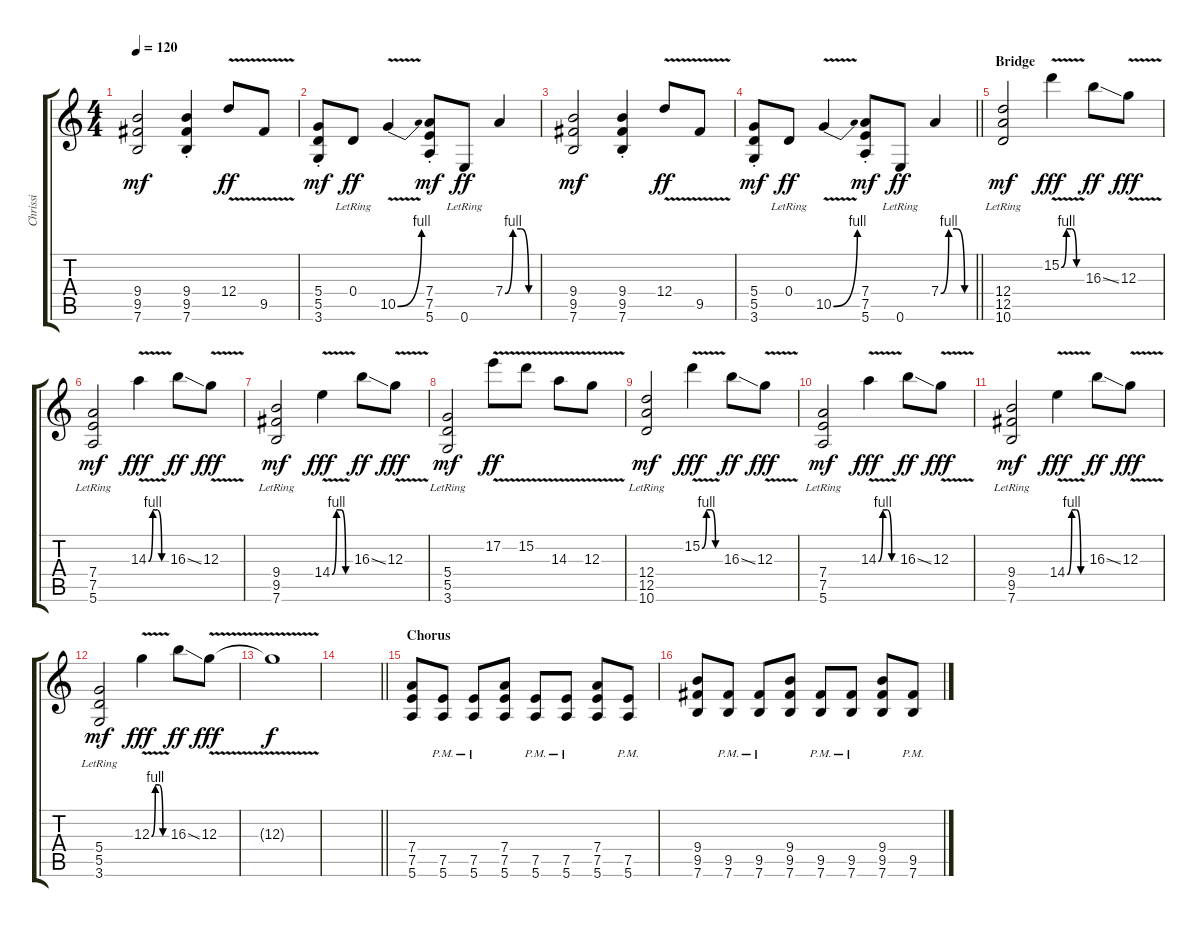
\track ("Chrissi" "Chrissi") {instrument acousticguitarsteel}
\staff {score tabs}
\tuning (E4 B3 G3 D3 A2 E2) {hide}
\ts (4 4)
\tempo 120
\clef g2
\ks c
(9.4 9.5 7.6).2{dy mf} (9.4{st} 9.5{st} 7.6{st}).4 12.4{v}.8{dy ff} 9.5{v}.8 |
(5.4{st} 5.5{st} 3.6{st}).8{dy mf} 0.4{lr}.8{dy ff} 10.5{be (bend 0 0 60 4) v}.4 (7.4{st} 7.5{st} 5.6{st}).8{dy mf} 0.6{lr}.8{dy ff} 7.4{be (custom 0 0 15 4 30 4 45 0 60 0)}.4 |
(9.4 9.5 7.6).2{dy mf} (9.4{st} 9.5{st} 7.6{st}).4 12.4{v}.8{dy ff} 9.5{v}.8 |
\barLineRight lightlight
(5.4{st} 5.5{st} 3.6{st}).8{dy mf} 0.4{lr}.8{dy ff} 10.5{be (bend 0 0 60 4) v}.4 (7.4{st} 7.5{st} 5.6{st}).8{dy mf} 0.6{lr}.8{dy ff} 7.4{be (custom 0 0 15 4 30 4 45 0 60 0)}.4 |
\section ("" "Bridge")
(12.4 12.5 10.6{lr}).2{dy mf} 15.2{be (custom 0 0 15 4 30 4 45 0 60 0) v}.4{dy fff} 16.3{ss}.8{dy ff} 12.3{v}.8{dy fff} |
(7.4 7.5 5.6{lr}).2{dy mf} 14.3{be (custom 0 0 15 4 30 4 45 0 60 0) v}.4{dy fff} 16.3{ss}.8{dy ff} 12.3{v}.8{dy fff} |
(9.4 9.5 7.6{lr}).2{dy mf} 14.4{be (custom 0 0 15 4 30 4 45 0 60 0) v}.4{dy fff} 16.3{ss}.8{dy ff} 12.3{v}.8{dy fff} |
(5.4 5.5 3.6{lr}).2{dy mf} 17.2{v}.8{dy ff} 15.2{v}.8 14.3{v}.8 12.3{v}.8 |
(12.4 12.5 10.6{lr}).2{dy mf} 15.2{be (custom 0 0 15 4 30 4 45 0 60 0) v}.4{dy fff} 16.3{ss}.8{dy ff} 12.3{v}.8{dy fff} |
(7.4 7.5 5.6{lr}).2{dy mf} 14.3{be (custom 0 0 15 4 30 4 45 0 60 0) v}.4{dy fff} 16.3{ss}.8{dy ff} 12.3{v}.8{dy fff} |
(9.4 9.5 7.6{lr}).2{dy mf} 14.4{be (custom 0 0 15 4 30 4 45 0 60 0) v}.4{dy fff} 16.3{ss}.8{dy ff} 12.3{v}.8{dy fff} |
(5.4 5.5 3.6{lr}).2{dy mf} 12.3{be (custom 0 0 15 4 30 4 45 0 60 0) v}.4{dy fff} 16.3{ss}.8{dy ff} 12.3{v}.8{dy fff} |
12.3{t}.1{dy f} |
\barLineRight lightlight
|
\section ("" "Chorus")
(7.4 7.5 5.6).8{volume 11 instrument distortionguitar} (7.5{pm} 5.6{pm}).8 (7.5{pm} 5.6{pm}).8 (7.4 7.5 5.6).8 (7.5{pm} 5.6{pm}).8 (7.5{pm} 5.6{pm}).8 (7.4 7.5 5.6).8 (7.5{pm} 5.6{pm}).8 |
(9.4 9.5 7.6).8 (9.5{pm} 7.6{pm}).8 (9.5{pm} 7.6{pm}).8 (9.4 9.5 7.6).8 (9.5{pm} 7.6{pm}).8 (9.5{pm} 7.6{pm}).8 (9.4 9.5 7.6).8 (9.5{pm} 7.6{pm}).8
